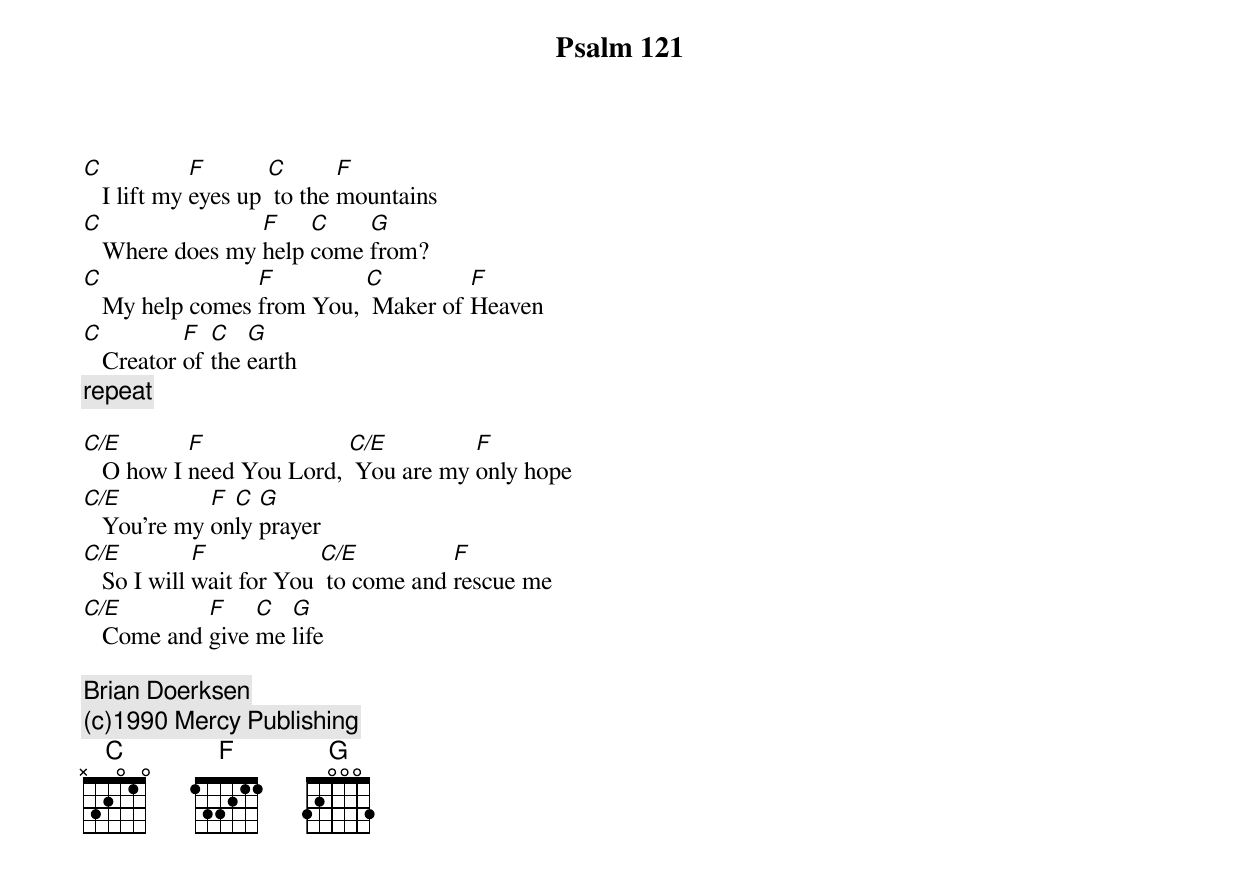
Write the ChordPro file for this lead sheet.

{t:Psalm 121}
{su:I Lift My Eyes Up}
[C]   I lift my [F]eyes up [C] to the [F]mountains
[C]   Where does my [F]help [C]come [G]from?
[C]   My help comes [F]from You, [C] Maker of [F]Heaven
[C]   Creator [F]of [C]the [G]earth
{c:repeat}

[C/E]   O how I [F]need You Lord, [C/E] You are my [F]only hope
[C/E]   You're my [F]on[C]ly [G]prayer
[C/E]   So I will [F]wait for You [C/E] to come and [F]rescue me
[C/E]   Come and [F]give [C]me [G]life

{c:Brian Doerksen}
{c:(c)1990 Mercy Publishing}
